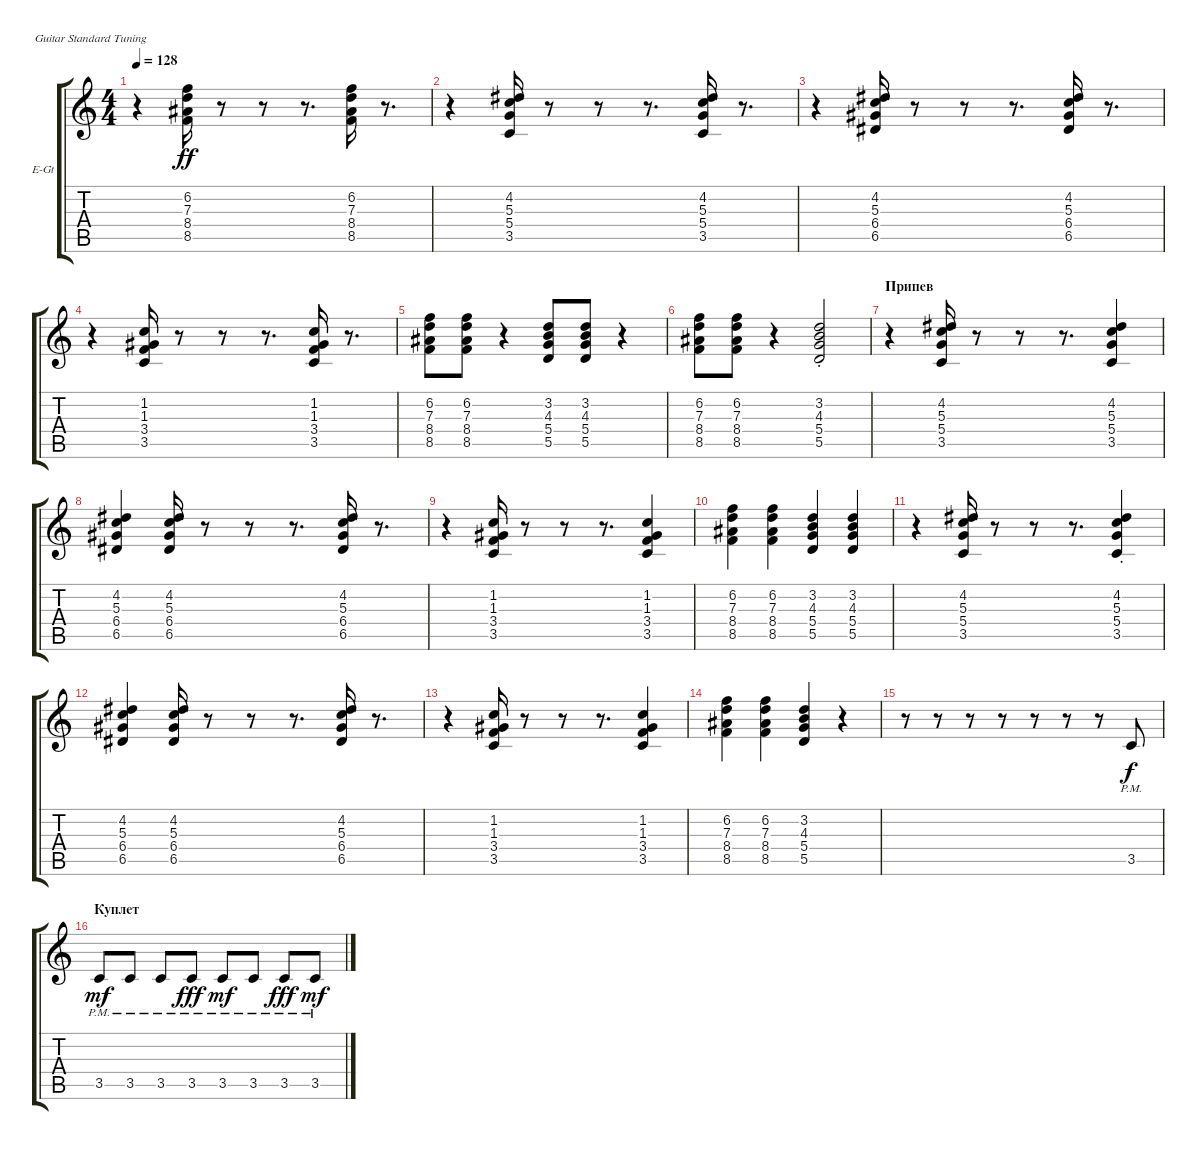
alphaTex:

\defaultSystemsLayout 4
\bracketExtendMode groupsimilarinstruments
\firstSystemTrackNameOrientation horizontal
\otherSystemsTrackNameOrientation horizontal
\track ("Г. Каспарян" "E-Gt") {instrument overdrivenguitar}
\staff {score tabs}
\tuning (E4 B3 G3 D3 A2 E2)
\ts (4 4)
\tempo 128
\clef g2
\ks c
r.4{dy ff} (8.5 8.4 7.3 6.2).16 r.8 r.8 r.8{d} (8.5 8.4 7.3 6.2).16 r.8{d} |
r.4 (3.5 5.4 5.3 4.2).16 r.8 r.8 r.8{d} (3.5 5.4 5.3 4.2).16 r.8{d} |
r.4 (6.5 6.4 5.3 4.2).16 r.8 r.8 r.8{d} (6.5 6.4 5.3 4.2).16 r.8{d} |
r.4 (3.5 3.4 1.3 1.2).16 r.8 r.8 r.8{d} (3.5 3.4 1.3 1.2).16 r.8{d} |
(8.5 8.4 7.3 6.2).8 (8.5 8.4 7.3 6.2).8 r.4 (5.5 5.4 4.3 3.2).8 (5.5 5.4 4.3 3.2).8 r.4 |
(8.5 8.4 7.3 6.2).8 (8.5 8.4 7.3 6.2).8 r.4 (5.5{st} 5.4{st} 4.3{st} 3.2{st}).2 |
\section ("" "Припев")
r.4 (3.5 5.4 5.3 4.2).16 r.8 r.8 r.8{d} (3.5 5.4 5.3 4.2).4 |
(6.5 6.4 5.3 4.2).4 (6.5 6.4 5.3 4.2).16 r.8 r.8 r.8{d} (6.5 6.4 5.3 4.2).16 r.8{d} |
r.4 (3.5 3.4 1.3 1.2).16 r.8 r.8 r.8{d} (3.5 3.4 1.3 1.2).4 |
(8.5 8.4 7.3 6.2).4 (8.5 8.4 7.3 6.2).4 (5.5 5.4 4.3 3.2).4 (5.5 5.4 4.3 3.2).4 |
r.4 (3.5 5.4 5.3 4.2).16 r.8 r.8 r.8{d} (3.5{st} 5.4{st} 5.3{st} 4.2{st}).4 |
(6.5 6.4 5.3 4.2).4 (6.5 6.4 5.3 4.2).16 r.8 r.8 r.8{d} (6.5 6.4 5.3 4.2).16 r.8{d} |
r.4 (3.5 3.4 1.3 1.2).16 r.8 r.8 r.8{d} (3.5 3.4 1.3 1.2).4 |
(8.5 8.4 7.3 6.2).4 (8.5 8.4 7.3 6.2).4 (5.5 5.4 4.3 3.2).4 r.4 |
r.8 r.8 r.8 r.8 r.8 r.8 r.8 3.5{pm}.8{dy f} |
\section ("" "Куплет")
3.5{pm}.8{dy mf} 3.5{pm}.8 3.5{pm}.8 3.5{pm}.8{dy fff} 3.5{pm}.8{dy mf} 3.5{pm}.8 3.5{pm}.8{dy fff} 3.5{pm}.8{dy mf}
